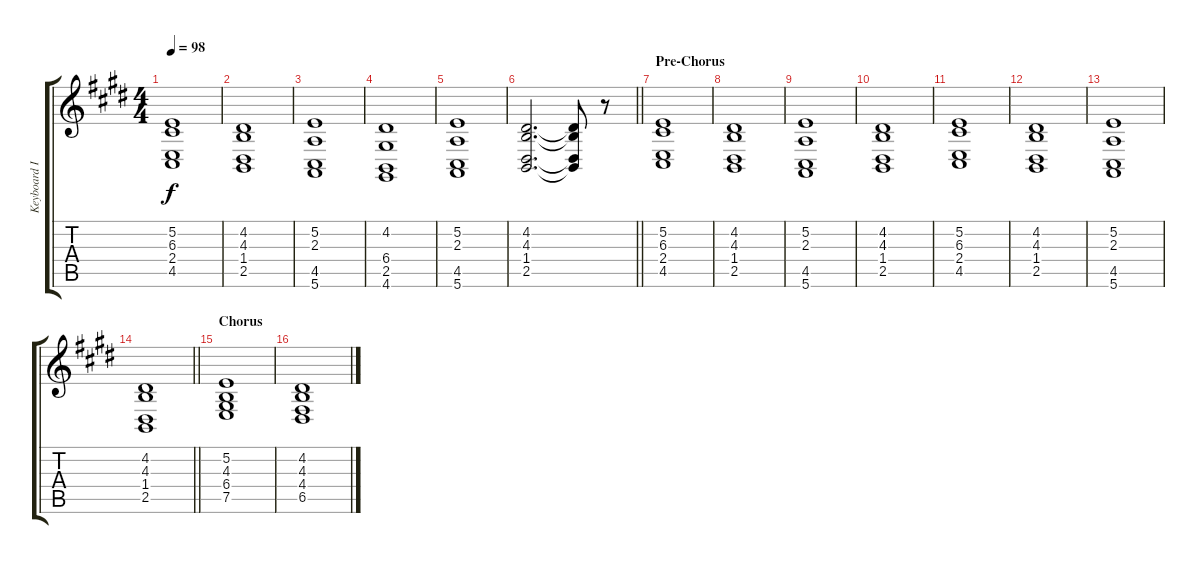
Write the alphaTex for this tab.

\track ("Keyboard II" "Keyboard I") {instrument pad2warm}
\staff {score tabs}
\tuning (E4 B3 G3 D3 A2 E2) {hide}
\ts (4 4)
\tempo 98
\clef g2
\ks e
(5.2 6.3 2.4 4.5).1{dy f} |
(4.2 4.3 1.4 2.5).1 |
(5.2 2.3 4.5 5.6).1 |
(4.2 6.4 2.5 4.6).1 |
(5.2 2.3 4.5 5.6).1 |
\barLineRight lightlight
(4.2 4.3 1.4 2.5).2{d} (4.2{t} 4.3{t} 1.4{t} 2.5{t}).8 r.8 |
\section ("" "Pre-Chorus")
(5.2 6.3 2.4 4.5).1 |
(4.2 4.3 1.4 2.5).1 |
(5.2 2.3 4.5 5.6).1 |
(4.2 4.3 1.4 2.5).1 |
(5.2 6.3 2.4 4.5).1 |
(4.2 4.3 1.4 2.5).1 |
(5.2 2.3 4.5 5.6).1 |
\barLineRight lightlight
(4.2 4.3 1.4 2.5).1 |
\section ("" "Chorus")
(5.2 4.3 6.4 7.5).1 |
(4.2 4.3 4.4 6.5).1
